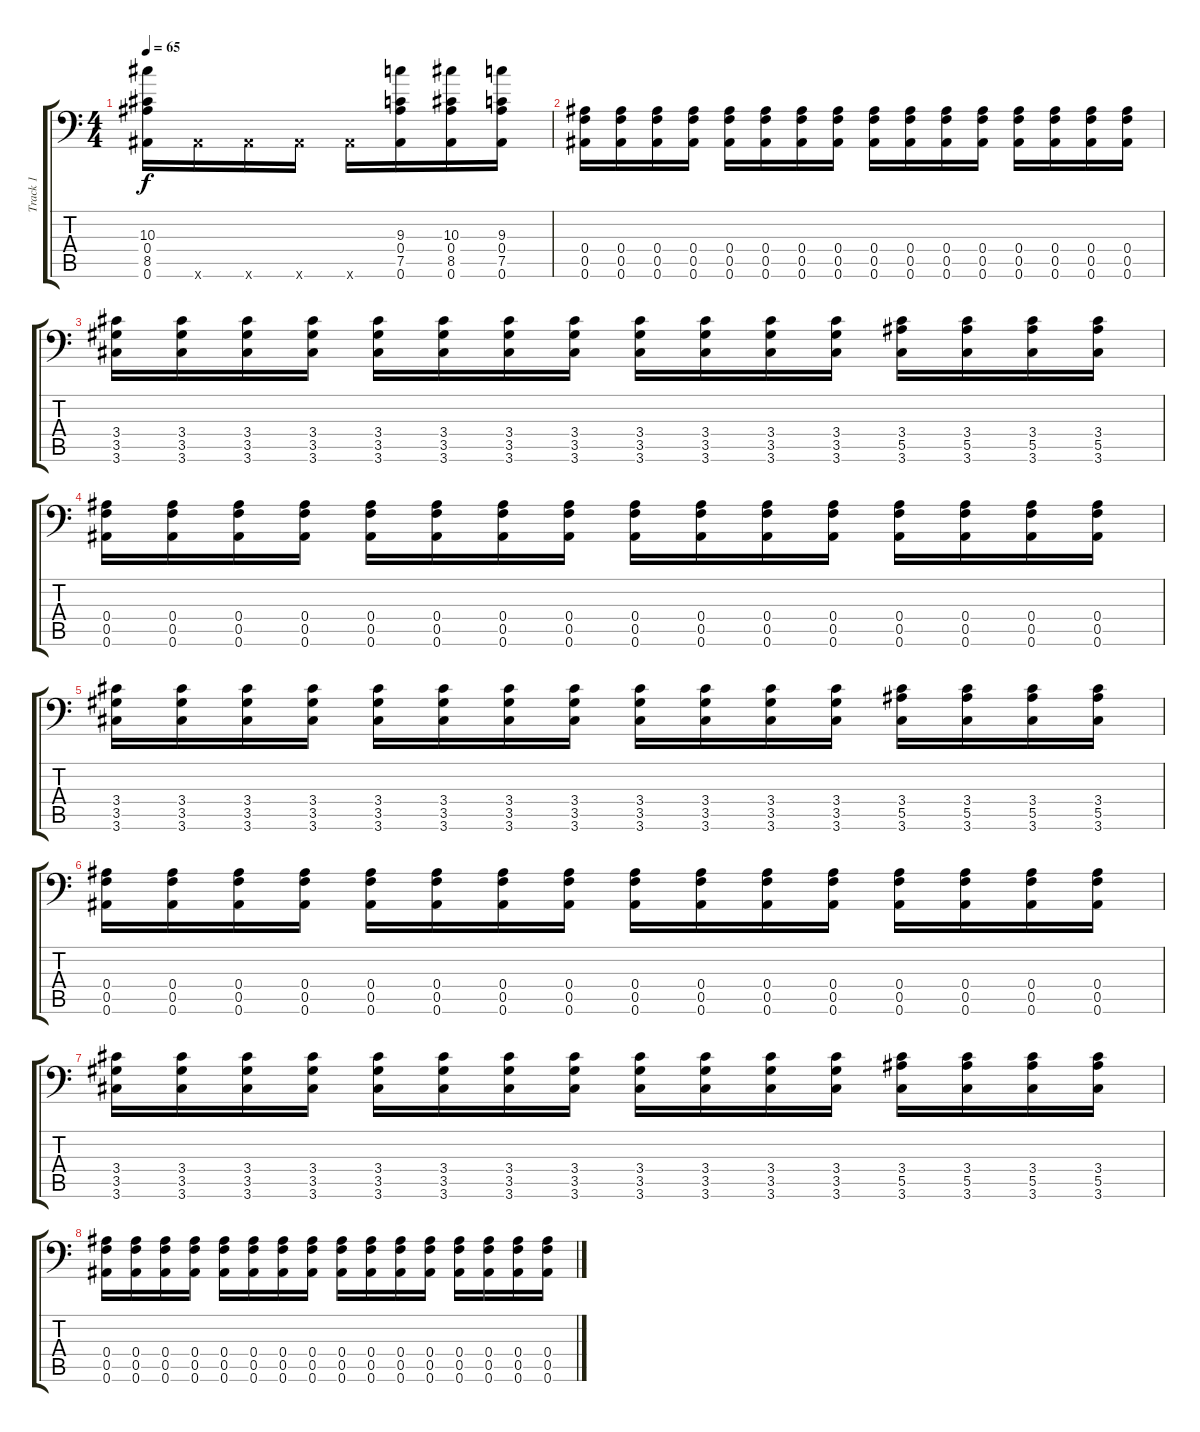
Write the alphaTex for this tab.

\track ("Track 1" "Track 1") {instrument distortionguitar}
\staff {score tabs}
\tuning (C4 G3 Eb3 Bb2 F2 Bb1) {hide}
\ts (4 4)
\tempo 65
\clef f4
\ks c
(10.3 0.4 8.5 0.6).16{dy f} 0.6{x}.16 0.6{x}.16 0.6{x}.16 0.6{x}.16 (9.3 0.4 7.5 0.6).16 (10.3 0.4 8.5 0.6).16 (9.3 0.4 7.5 0.6).16 |
(0.4 0.5 0.6).16{instrument distortionguitar} (0.4 0.5 0.6).16 (0.4 0.5 0.6).16 (0.4 0.5 0.6).16 (0.4 0.5 0.6).16 (0.4 0.5 0.6).16 (0.4 0.5 0.6).16 (0.4 0.5 0.6).16 (0.4 0.5 0.6).16 (0.4 0.5 0.6).16 (0.4 0.5 0.6).16 (0.4 0.5 0.6).16 (0.4 0.5 0.6).16 (0.4 0.5 0.6).16 (0.4 0.5 0.6).16 (0.4 0.5 0.6).16 |
(3.4 3.5 3.6).16 (3.4 3.5 3.6).16 (3.4 3.5 3.6).16 (3.4 3.5 3.6).16 (3.4 3.5 3.6).16 (3.4 3.5 3.6).16 (3.4 3.5 3.6).16 (3.4 3.5 3.6).16 (3.4 3.5 3.6).16 (3.4 3.5 3.6).16 (3.4 3.5 3.6).16 (3.4 3.5 3.6).16 (3.4 5.5 3.6).16 (3.4 5.5 3.6).16 (3.4 5.5 3.6).16 (3.4 5.5 3.6).16 |
(0.4 0.5 0.6).16 (0.4 0.5 0.6).16 (0.4 0.5 0.6).16 (0.4 0.5 0.6).16 (0.4 0.5 0.6).16 (0.4 0.5 0.6).16 (0.4 0.5 0.6).16 (0.4 0.5 0.6).16 (0.4 0.5 0.6).16 (0.4 0.5 0.6).16 (0.4 0.5 0.6).16 (0.4 0.5 0.6).16 (0.4 0.5 0.6).16 (0.4 0.5 0.6).16 (0.4 0.5 0.6).16 (0.4 0.5 0.6).16 |
(3.4 3.5 3.6).16 (3.4 3.5 3.6).16 (3.4 3.5 3.6).16 (3.4 3.5 3.6).16 (3.4 3.5 3.6).16 (3.4 3.5 3.6).16 (3.4 3.5 3.6).16 (3.4 3.5 3.6).16 (3.4 3.5 3.6).16 (3.4 3.5 3.6).16 (3.4 3.5 3.6).16 (3.4 3.5 3.6).16 (3.4 5.5 3.6).16 (3.4 5.5 3.6).16 (3.4 5.5 3.6).16 (3.4 5.5 3.6).16 |
(0.4 0.5 0.6).16 (0.4 0.5 0.6).16 (0.4 0.5 0.6).16 (0.4 0.5 0.6).16 (0.4 0.5 0.6).16 (0.4 0.5 0.6).16 (0.4 0.5 0.6).16 (0.4 0.5 0.6).16 (0.4 0.5 0.6).16 (0.4 0.5 0.6).16 (0.4 0.5 0.6).16 (0.4 0.5 0.6).16 (0.4 0.5 0.6).16 (0.4 0.5 0.6).16 (0.4 0.5 0.6).16 (0.4 0.5 0.6).16 |
(3.4 3.5 3.6).16 (3.4 3.5 3.6).16 (3.4 3.5 3.6).16 (3.4 3.5 3.6).16 (3.4 3.5 3.6).16 (3.4 3.5 3.6).16 (3.4 3.5 3.6).16 (3.4 3.5 3.6).16 (3.4 3.5 3.6).16 (3.4 3.5 3.6).16 (3.4 3.5 3.6).16 (3.4 3.5 3.6).16 (3.4 5.5 3.6).16 (3.4 5.5 3.6).16 (3.4 5.5 3.6).16 (3.4 5.5 3.6).16 |
(0.4 0.5 0.6).16 (0.4 0.5 0.6).16 (0.4 0.5 0.6).16 (0.4 0.5 0.6).16 (0.4 0.5 0.6).16 (0.4 0.5 0.6).16 (0.4 0.5 0.6).16 (0.4 0.5 0.6).16 (0.4 0.5 0.6).16 (0.4 0.5 0.6).16 (0.4 0.5 0.6).16 (0.4 0.5 0.6).16 (0.4 0.5 0.6).16 (0.4 0.5 0.6).16 (0.4 0.5 0.6).16 (0.4 0.5 0.6).16
